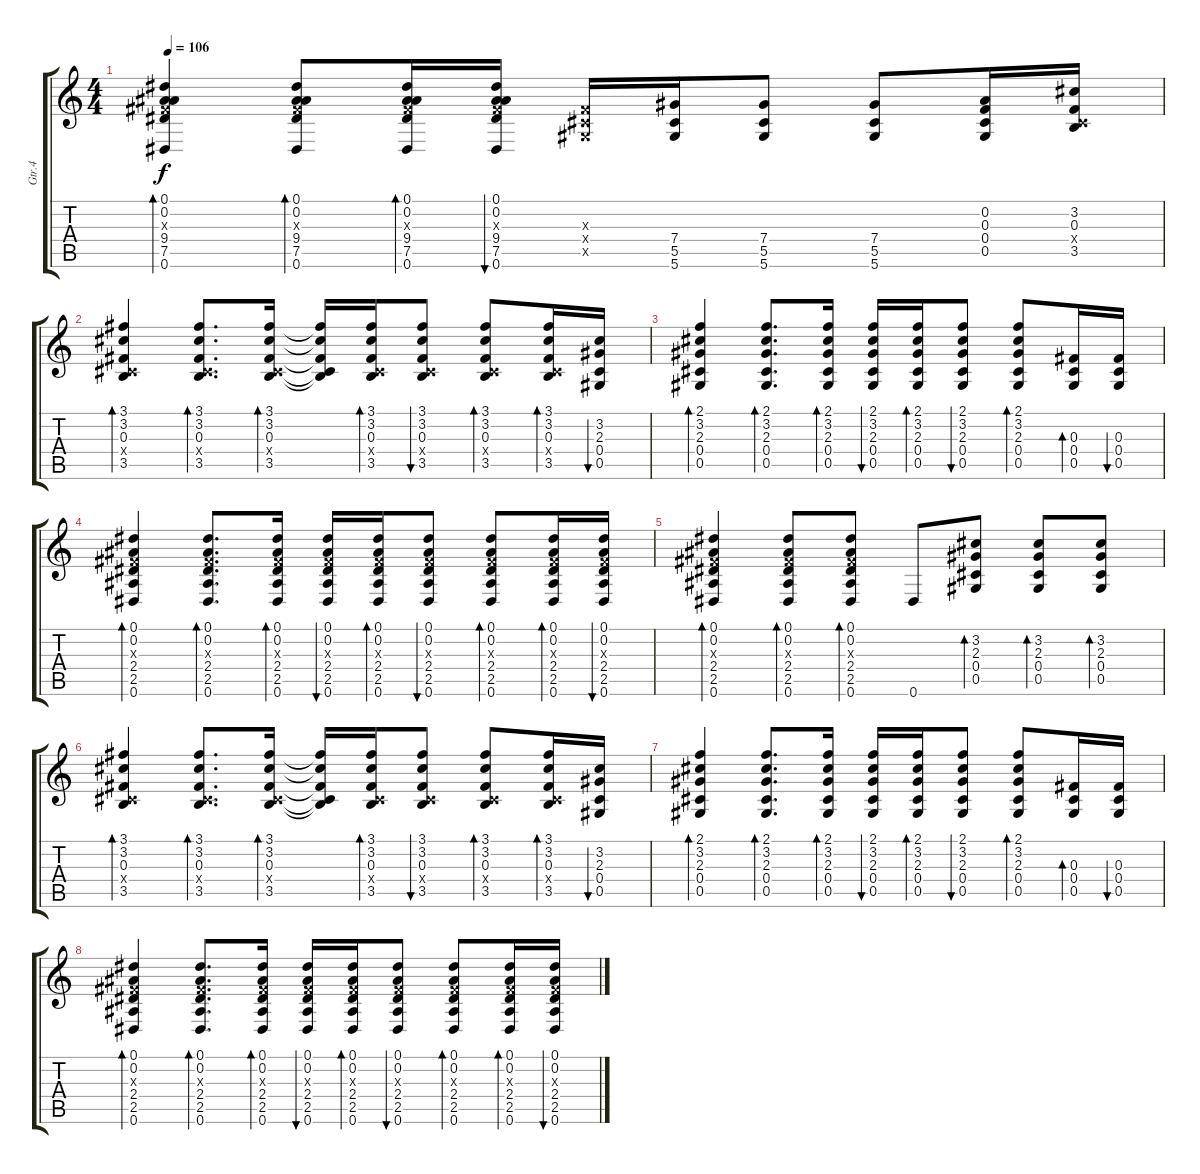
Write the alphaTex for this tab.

\track ("Gtr.4" "Gtr.4") {instrument overdrivenguitar}
\staff {score tabs}
\tuning (Eb4 Bb3 Gb3 Db3 Ab2 Eb2) {hide}
\ts (4 4)
\tempo 106
\clef g2
\ks c
(0.1 0.2 0.3{x} 9.4 7.5 0.6).4{bd 60 dy f} (0.1 0.2 0.3{x} 9.4 7.5 0.6).8{bd 60} (0.1 0.2 0.3{x} 9.4 7.5 0.6).16{bd 30} (0.1 0.2 0.3{x} 9.4 7.5 0.6).16{bu 30} (0.3{x} 0.4{x} 0.5{x}).16 (7.4 5.5 5.6).16 (7.4 5.5 5.6).8 (7.4 5.5 5.6).8 (0.2 0.3 0.4 0.5).16 (3.2 0.3 0.4{x} 3.5).16 |
(3.1 3.2 0.3 0.4{x} 3.5).4{bd 240} (3.1 3.2 0.3 0.4{x} 3.5).8{d bd 60} (3.1 3.2 0.3 0.4{x} 3.5).16{bd 60} (3.1{t} 3.2{t} 0.3{t} 0.4{t} 3.5{t}).16 (3.1 3.2 0.3 0.4{x} 3.5).16{bd 30} (3.1 3.2 0.3 0.4{x} 3.5).8{bu 30} (3.1 3.2 0.3 0.4{x} 3.5).8{bd 30} (3.1 3.2 0.3 0.4{x} 3.5).16{bd 30} (3.2 2.3 0.4 0.5).16{bu 30} |
(2.1 3.2 2.3 0.4 0.5).4{bd 60} (2.1 3.2 2.3 0.4 0.5).8{d bd 60} (2.1 3.2 2.3 0.4 0.5).16{bd 30} (2.1 3.2 2.3 0.4 0.5).16{bu 30} (2.1 3.2 2.3 0.4 0.5).16{bd 30} (2.1 3.2 2.3 0.4 0.5).8{bu 30} (2.1 3.2 2.3 0.4 0.5).8{bd 60} (0.3 0.4 0.5).16{bd 30} (0.3 0.4 0.5).16{bu 30} |
(0.1 0.2 0.3{x} 2.4 2.5 0.6).4{bd 60} (0.1 0.2 0.3{x} 2.4 2.5 0.6).8{d bd 60} (0.1 0.2 0.3{x} 2.4 2.5 0.6).16{bd 30} (0.1 0.2 0.3{x} 2.4 2.5 0.6).16{bu 30} (0.1 0.2 0.3{x} 2.4 2.5 0.6).16{bd 30} (0.1 0.2 0.3{x} 2.4 2.5 0.6).8{bu 30} (0.1 0.2 0.3{x} 2.4 2.5 0.6).8{bd 60} (0.1 0.2 0.3{x} 2.4 2.5 0.6).16{bd 30} (0.1 0.2 0.3{x} 2.4 2.5 0.6).16{bu 30} |
(0.1 0.2 0.3{x} 2.4 2.5 0.6).4{bd 60} (0.1 0.2 0.3{x} 2.4 2.5 0.6).8{bd 60} (0.1 0.2 0.3{x} 2.4 2.5 0.6).8{bd 60} 0.6.8 (3.2 2.3 0.4 0.5).8{bd 30} (3.2 2.3 0.4 0.5).8{bd 30} (3.2 2.3 0.4 0.5).8{bd 30} |
(3.1 3.2 0.3 0.4{x} 3.5).4{bd 240} (3.1 3.2 0.3 0.4{x} 3.5).8{d bd 60} (3.1 3.2 0.3 0.4{x} 3.5).16{bd 60} (3.1{t} 3.2{t} 0.3{t} 0.4{t} 3.5{t}).16 (3.1 3.2 0.3 0.4{x} 3.5).16{bd 30} (3.1 3.2 0.3 0.4{x} 3.5).8{bu 30} (3.1 3.2 0.3 0.4{x} 3.5).8{bd 30} (3.1 3.2 0.3 0.4{x} 3.5).16{bd 30} (3.2 2.3 0.4 0.5).16{bu 30} |
(2.1 3.2 2.3 0.4 0.5).4{bd 60} (2.1 3.2 2.3 0.4 0.5).8{d bd 60} (2.1 3.2 2.3 0.4 0.5).16{bd 30} (2.1 3.2 2.3 0.4 0.5).16{bu 30} (2.1 3.2 2.3 0.4 0.5).16{bd 30} (2.1 3.2 2.3 0.4 0.5).8{bu 30} (2.1 3.2 2.3 0.4 0.5).8{bd 60} (0.3 0.4 0.5).16{bd 30} (0.3 0.4 0.5).16{bu 30} |
(0.1 0.2 0.3{x} 2.4 2.5 0.6).4{bd 60} (0.1 0.2 0.3{x} 2.4 2.5 0.6).8{d bd 60} (0.1 0.2 0.3{x} 2.4 2.5 0.6).16{bd 30} (0.1 0.2 0.3{x} 2.4 2.5 0.6).16{bu 30} (0.1 0.2 0.3{x} 2.4 2.5 0.6).16{bd 30} (0.1 0.2 0.3{x} 2.4 2.5 0.6).8{bu 30} (0.1 0.2 0.3{x} 2.4 2.5 0.6).8{bd 60} (0.1 0.2 0.3{x} 2.4 2.5 0.6).16{bd 30} (0.1 0.2 0.3{x} 2.4 2.5 0.6).16{bu 30}
